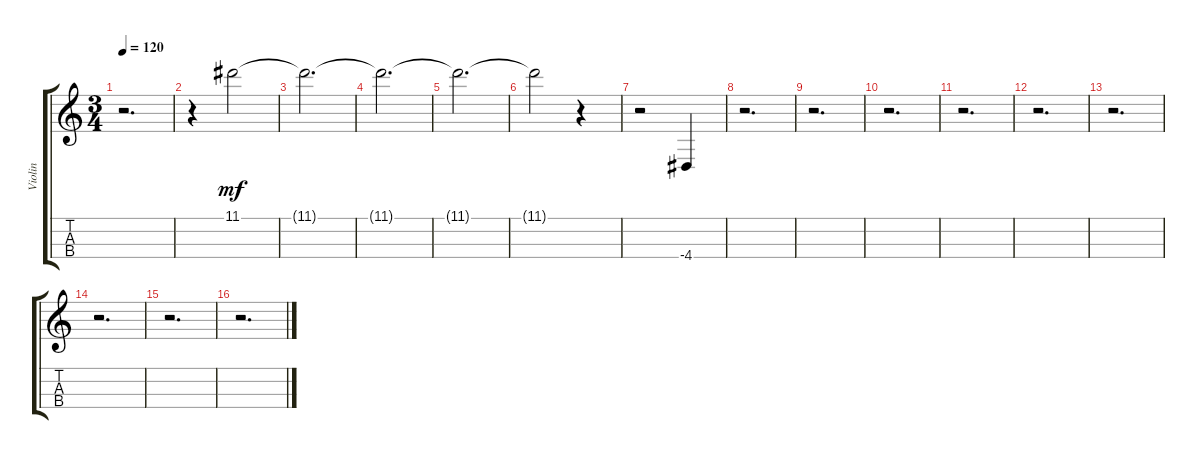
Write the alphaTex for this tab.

\track ("Violin" "Violin") {instrument synthstrings1}
\staff {score tabs}
\tuning (E5 A4 D4 G3) {hide}
\ts (3 4)
\tempo 120
\clef g2
\ks aminor
r.2{d dy mf instrument synthstrings1} |
r.4 11.1.2 |
11.1{t}.2{d} |
11.1{t}.2{d} |
11.1{t}.2{d} |
11.1{t}.2 r.4 |
r.2 -4.4.4 |
r.2{d} |
r.2{d} |
r.2{d} |
r.2{d} |
r.2{d} |
r.2{d} |
r.2{d} |
r.2{d} |
r.2{d}
